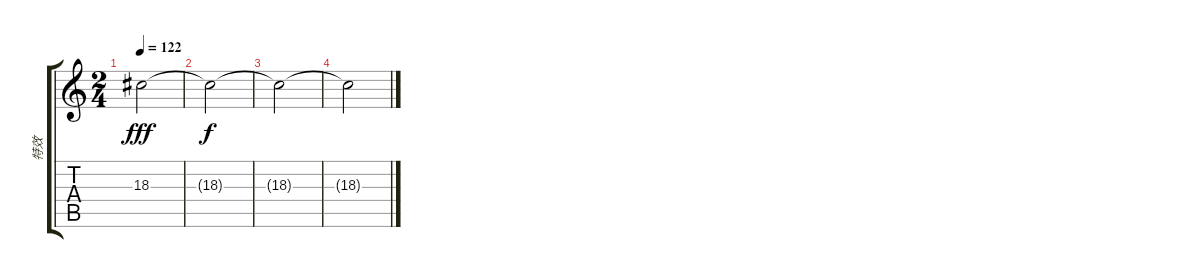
\track ("特效" "特效") {instrument glockenspiel}
\staff {score tabs}
\tuning (E4 B3 G3 D3 A2 E2) {hide}
\ts (2 4)
\tempo 122
\clef g2
\ks c
18.3.2{dy fff} |
18.3{t}.2{dy f} |
18.3{t}.2 |
18.3{t}.2
